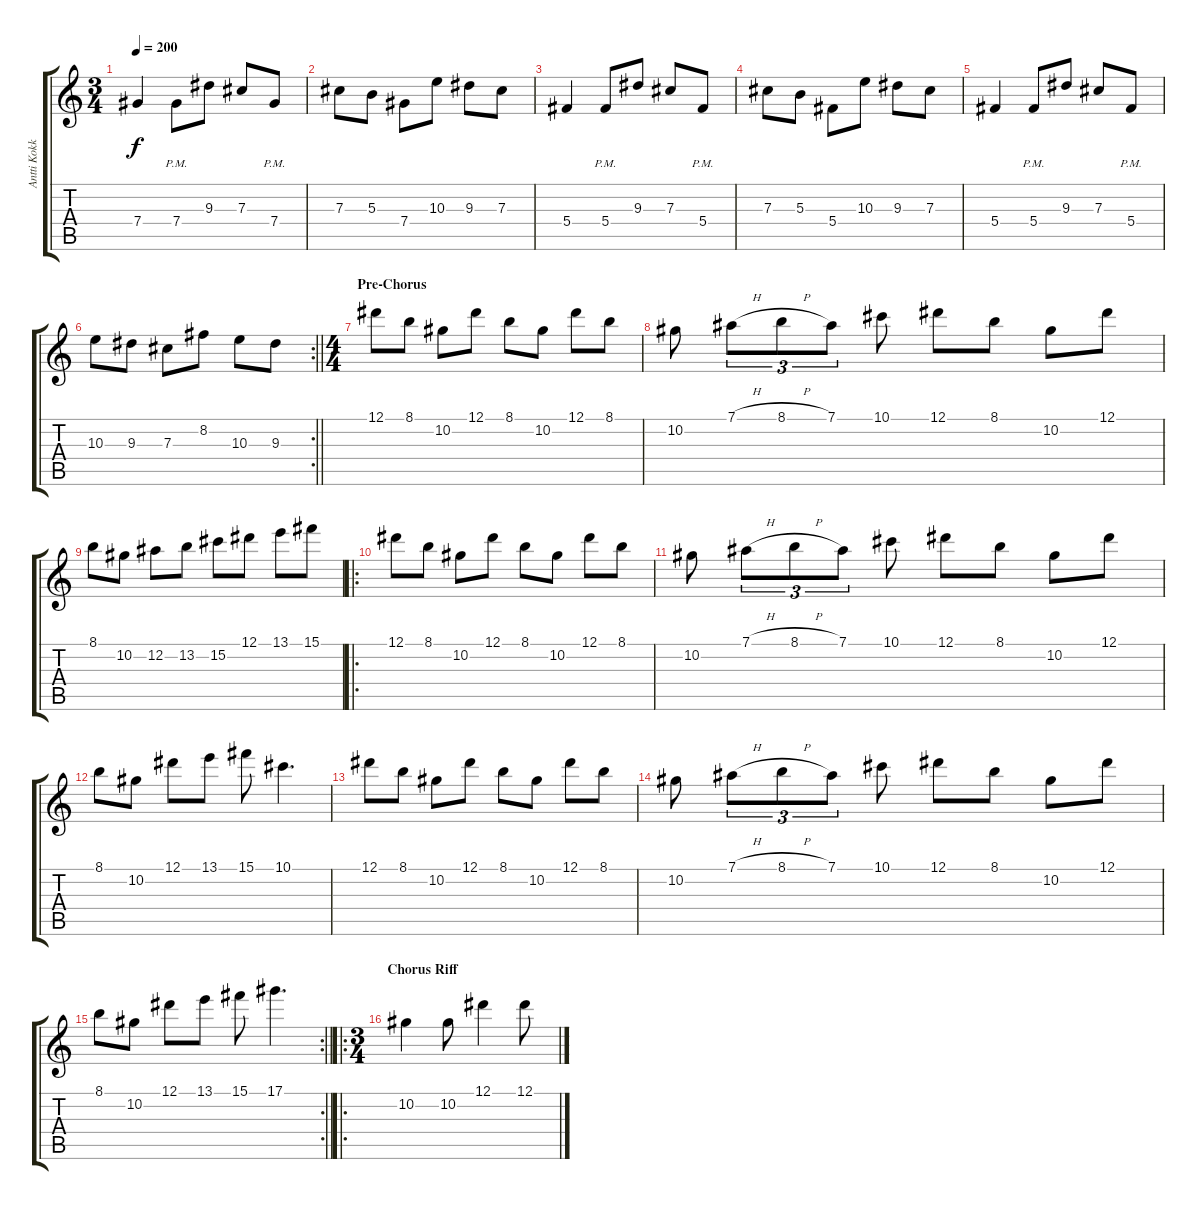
\track ("Antti Kokko" "Antti Kokk") {instrument distortionguitar}
\staff {score tabs}
\tuning (Eb4 Bb3 Gb3 Db3 Ab2 Eb2) {hide}
\ts (3 4)
\tempo 200
\clef g2
\ks c
7.4.4{dy f} 7.4{pm}.8 9.3.8 7.3.8 7.4{pm}.8 |
7.3.8 5.3.8 7.4.8 10.3.8 9.3.8 7.3.8 |
5.4.4 5.4{pm}.8 9.3.8 7.3.8 5.4{pm}.8 |
7.3.8 5.3.8 5.4.8 10.3.8 9.3.8 7.3.8 |
5.4.4 5.4{pm}.8 9.3.8 7.3.8 5.4{pm}.8 |
\rc 2
\barLineRight lightlight
10.3.8 9.3.8 7.3.8 8.2.8 10.3.8 9.3.8 |
\ts (4 4)
\section ("" "Pre-Chorus")
12.1.8 8.1.8 10.2.8 12.1.8 8.1.8 10.2.8 12.1.8 8.1.8 |
10.2.8 7.1{h}.8{tu (3 2)} 8.1{h}.8{tu (3 2)} 7.1.8{tu (3 2)} 10.1.8 12.1.8 8.1.8 10.2.8 12.1.8 |
8.1.8 10.2.8 12.2.8 13.2.8 15.2.8 12.1.8 13.1.8 15.1.8 |
\ro
12.1.8 8.1.8 10.2.8 12.1.8 8.1.8 10.2.8 12.1.8 8.1.8 |
10.2.8 7.1{h}.8{tu (3 2)} 8.1{h}.8{tu (3 2)} 7.1.8{tu (3 2)} 10.1.8 12.1.8 8.1.8 10.2.8 12.1.8 |
8.1.8 10.2.8 12.1.8 13.1.8 15.1.8 10.1.4{d} |
12.1.8 8.1.8 10.2.8 12.1.8 8.1.8 10.2.8 12.1.8 8.1.8 |
10.2.8 7.1{h}.8{tu (3 2)} 8.1{h}.8{tu (3 2)} 7.1.8{tu (3 2)} 10.1.8 12.1.8 8.1.8 10.2.8 12.1.8 |
\rc 2
\barLineRight lightlight
8.1.8 10.2.8 12.1.8 13.1.8 15.1.8 17.1.4{d} |
\ro
\ts (3 4)
\section ("" "Chorus Riff")
10.2.4 10.2.8 12.1.4 12.1.8
